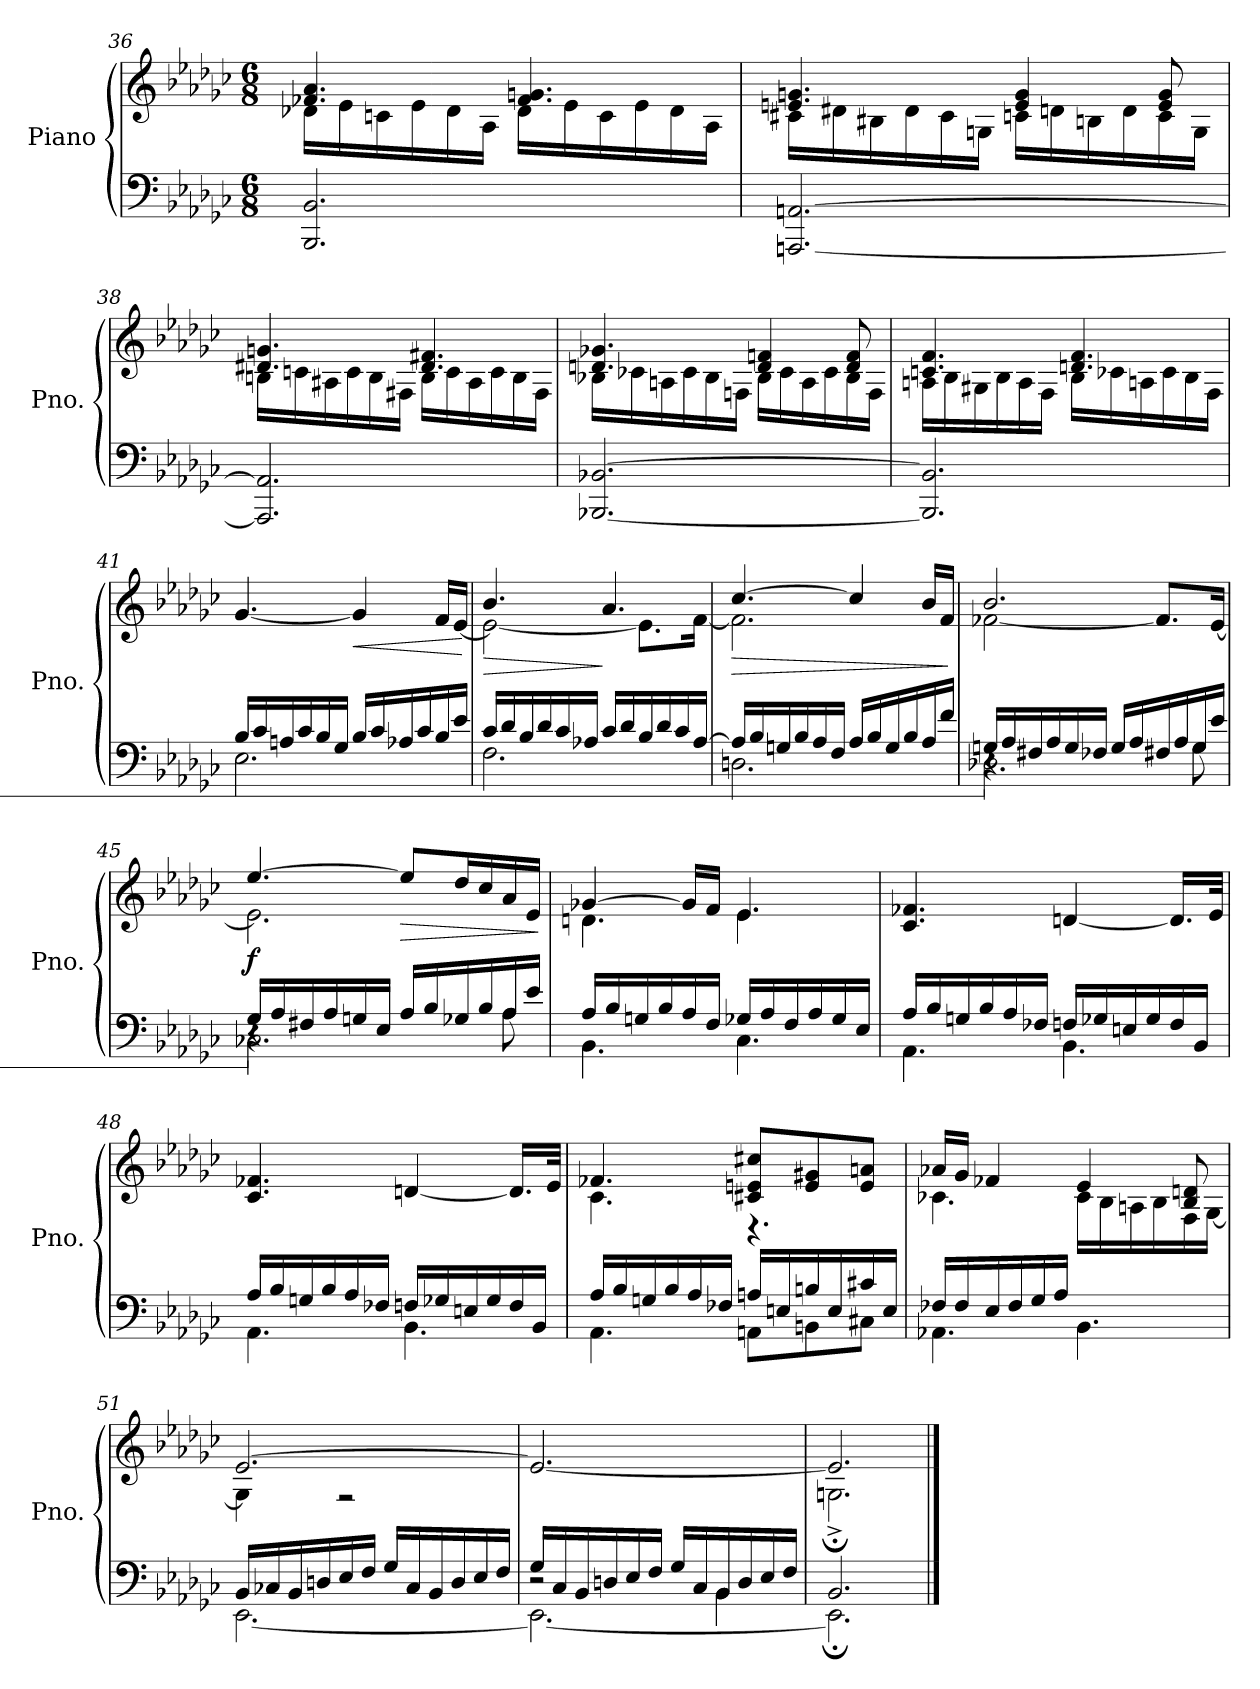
**kern	**kern	**dynam
*part1	*part1	*part1
*staff2	*staff1	*staff1/2
*I"Piano	*	*
*I'Pno.	*	*
*clefF4	*clefG2	*
*k[b-e-a-d-g-c-]	*k[b-e-a-d-g-c-]	*
*M6/8	*M6/8	*
=36	=36	=36
*	*^	*
2.BBB-/ 2.BB-/	16d-X\LL	4.f-X/ 4.a-/	.
.	16e-\	.	.
.	16cn\	.	.
.	16e-\	.	.
.	16d-\	.	.
.	16A-\JJ	.	.
.	16d-\LL	4.f-/ 4.gn/	.
.	16e-\	.	.
.	16c\	.	.
.	16e-\	.	.
.	16d-\	.	.
.	16A-\JJ	.	.
!!LO:PB:g=z	!!
=37	=37	=37	=37
[2.AAAn/ [2.AAn/	16c#X\LL	4.en/ 4.gn/	.
.	16d#X\	.	.
.	16B#X\	.	.
.	16d#\	.	.
.	16c#\	.	.
.	16Gn\JJ	.	.
.	16cn\LL	4e/ 4g/	.
.	16dn\	.	.
.	16Bn\	.	.
.	16d\	.	.
.	16c\	8e/ 8g/	.
.	16G\JJ	.	.
=38	=38	=38	=38
2.AAA/] 2.AA/]	16Bn\LL	4.d#X/ 4.gn/	.
.	16cn\	.	.
.	16A#X\	.	.
.	16c\	.	.
.	16B\	.	.
.	16F#X\JJ	.	.
.	16B\LL	4.d#/ 4.f#X/	.
.	16c\	.	.
.	16A#\	.	.
.	16c\	.	.
.	16B\	.	.
.	16F#\JJ	.	.
!!LO:LB:g=z	!!
=39	=39	=39	=39
[2.BBB-X/ [2.BB-X/	16B-X\LL	4.dn/ 4.g-X/	.
.	16c-X\	.	.
.	16An\	.	.
.	16c-\	.	.
.	16B-\	.	.
.	16Fn\JJ	.	.
.	16B-\LL	4d/ 4fn/	.
.	16c-\	.	.
.	16A\	.	.
.	16c-\	.	.
.	16B-\	8d/ 8f/	.
.	16F\JJ	.	.
=40	=40	=40	=40
2.BBB-/] 2.BB-/]	16An\LL	4.cn/ 4.f/	.
.	16B-\	.	.
.	16G#X\	.	.
.	16B-\	.	.
.	16A\	.	.
.	16F\JJ	.	.
.	16B-\LL	4.dn/ 4.f/	.
.	16c-X\	.	.
.	16An\	.	.
.	16c-\	.	.
.	16B-\	.	.
.	16F\JJ	.	.
*	*v	*v	*
!!LO:LB:g=z
=41	=41	=41
*^	*	*
16B-/LL	2.E-\	[4.g-/	.
16c-/	.	.	.
16An/	.	.	.
16c-/	.	.	.
16B-/	.	.	.
16G-/JJ	.	.	.
!	!	!	!LO:HP:b
16B-/LL	.	4g-/]	<
16c-/	.	.	.
16A-X/	.	.	.
16c-/	.	.	.
16B-/	.	16f/LL	.
16e-/JJ	.	[16e-/JJ	.
*v	*v	*	*
.	.	[
=42	=42	=42
*^	*	*
!	!	!	!LO:HP:b
*	*	*^	*
16c-/LL	2.F\	4.b-/	2e-\_	>
16d-/	.	.	.	.
16B-/	.	.	.	.
16d-/	.	.	.	.
16c-/	.	.	.	.
16A-X/JJ	.	.	.	.
16c-/LL	.	4.a-/	.	]
16d-/	.	.	.	.
16B-/	.	.	8.e-\L]	.
16d-/	.	.	.	.
16c-/	.	.	.	.
[16A-/JJ	.	.	[16f\Jk	.
=43	=43	=43	=43	=43
!	!	!	!	!LO:HP:b
16A-/LL]	2.Dn\	[4.cc-/	2.f\]	>
16B-/	.	.	.	.
16Gn/	.	.	.	.
16B-/	.	.	.	.
16A-/	.	.	.	.
16F/JJ	.	.	.	.
16A-/LL	.	4cc-/]	.	.
16B-/	.	.	.	.
16G/	.	.	.	.
16B-/	.	.	.	.
16A-/	.	16b-/LL	.	.
16f/JJ	.	16f/JJ	.	.
*v	*v	*	*	*
*	*v	*v	*
.	.	]
!!LO:LB:g=z
=44	=44	=44
*^	*	*
*	*^	*	*
!	!	!LO:N:vis=2.	!	!
*	*	*	*^	*
16Gn/LL	2.D-X\	8%5r	2.b-/	[2f-X\	.
16A-/	.	.	.	.	.
16F#X/	.	.	.	.	.
16A-/	.	.	.	.	.
16G/	.	.	.	.	.
16F-X/JJ	.	.	.	.	.
16G/LL	.	.	.	.	.
16A-/	.	.	.	.	.
16F#X/	.	.	.	8.f-/L]	.
16A-/	.	.	.	.	.
16G/	.	8G\	.	.	.
16e-/JJ	.	.	.	[16e-/Jk	.
=45	=45	=45	=45	=45	=45
!	!	!LO:N:vis=2.	!	!	!LO:DY:b
16G-/LL	2.C-X\	8%5r	[4.ee-/	2.e-\]	f
16A-/	.	.	.	.	.
16F#X/	.	.	.	.	.
16A-/	.	.	.	.	.
16Gn/	.	.	.	.	.
16E-/JJ	.	.	.	.	.
!	!	!	!	!	!LO:HP:b
16A-/LL	.	.	8ee-/L]	.	>
16B-/	.	.	.	.	.
16G-X/	.	.	16dd-/L	.	.
16B-/	.	.	16cc-/	.	.
16A-/	.	8A-\	16a-/	.	.
16e-/JJ	.	.	16e-/JJ	.	.
*v	*v	*v	*	*	*
*	*v	*v	*
.	.	]
=46	=46	=46
*^	*^	*
16A-/LL	4.BB-\	[4g-X/	4.dn\	.
16B-/	.	.	.	.
16Gn/	.	.	.	.
16B-/	.	.	.	.
16A-/	.	16g-/LL]	.	.
16F/JJ	.	16f/JJ	.	.
16G-X/LL	4.C-\	4.e-/	4.e-\	.
16A-/	.	.	.	.
16F/	.	.	.	.
16A-/	.	.	.	.
16G-/	.	.	.	.
16E-/JJ	.	.	.	.
*	*	*v	*v	*
!!LO:LB:g=z
=47	=47	=47	=47
16A-/LL	4.AA-\	4.c-/ 4.f-X/	.
16B-/	.	.	.
16Gn/	.	.	.
16B-/	.	.	.
16A-/	.	.	.
16F-X/JJ	.	.	.
16Fn/LL	4.BB-\	[4dn/	.
16G-X/	.	.	.
16En/	.	.	.
16G-/	.	.	.
16F/	.	16.d/LL]	.
16BB-/JJ	.	.	.
.	.	32e-/JJk	.
=48	=48	=48	=48
16A-/LL	4.AA-\	4.c-/ 4.f-X/	.
16B-/	.	.	.
16Gn/	.	.	.
16B-/	.	.	.
16A-/	.	.	.
16F-X/JJ	.	.	.
16Fn/LL	4.BB-\	[4dn/	.
16G-X/	.	.	.
16En/	.	.	.
16G-/	.	.	.
16F/	.	16.d/LL]	.
16BB-/JJ	.	.	.
.	.	32e-/JJk	.
!!LO:PB:g=z
=49	=49	=49	=49
*	*	*^	*
16A-/LL	4.AA-\	4.f-X/	4.c-\	.
16B-/	.	.	.	.
16Gn/	.	.	.	.
16B-/	.	.	.	.
16A-/	.	.	.	.
16F-X/JJ	.	.	.	.
16An/LL	8AAn\L	8c#X/ 8en/ 8cc#X/L	4.r	.
16En/	.	.	.	.
16Bn/	8BBn\	8e/ 8g#X/	.	.
16E/	.	.	.	.
16c#X/	8C#X\J	8e/ 8an/J	.	.
16E/JJ	.	.	.	.
=50	=50	=50	=50	=50
16F-X/LL	4.AA-X\	16a-X/LL	4.c-X\	.
16F-/	.	16g-/JJ	.	.
16E-/	.	4f-X/	.	.
16F-/	.	.	.	.
16G-/	.	.	.	.
16A-/JJ	.	.	.	.
4.ryy	4.BB-\	4e-/	16c-\LL	.
.	.	.	16B-\	.
.	.	.	16An\	.
.	.	.	16B-\	.
.	.	8B-/ 8dn/	16F\	.
.	.	.	[16G-\JJ	.
!!LO:LB:g=z	!!
=51	=51	=51	=51	=51
16BB-/LL	[2.EE-\	[2.e-/	4G-\]	.
16C-X/	.	.	.	.
16BB-/	.	.	.	.
16Dn/	.	.	.	.
16E-/	.	.	2r	.
16F/JJ	.	.	.	.
16G-/LL	.	.	.	.
16C-/	.	.	.	.
16BB-/	.	.	.	.
16D/	.	.	.	.
16E-/	.	.	.	.
16F/JJ	.	.	.	.
*	*	*v	*v	*
=52	=52	=52	=52
*	*^	*	*
16G-/LL	2.EE-\_	2r	2.e-/_	.
16C-/	.	.	.	.
16BB-/	.	.	.	.
16Dn/	.	.	.	.
16E-/	.	.	.	.
16F/JJ	.	.	.	.
16G-/LL	.	.	.	.
16C-/	.	.	.	.
16BB-/	.	4BB-\	.	.
16D/	.	.	.	.
16E-/	.	.	.	.
16F/JJ	.	.	.	.
*	*v	*v	*	*
=53	=53	=53	=53
*	*	*^	*
2.BB-/	2.EE-;\]	2.e-/]	2.Gn;<^\	.
*v	*v	*	*	*
*	*v	*v	*
==	==	==
*-	*-	*-
